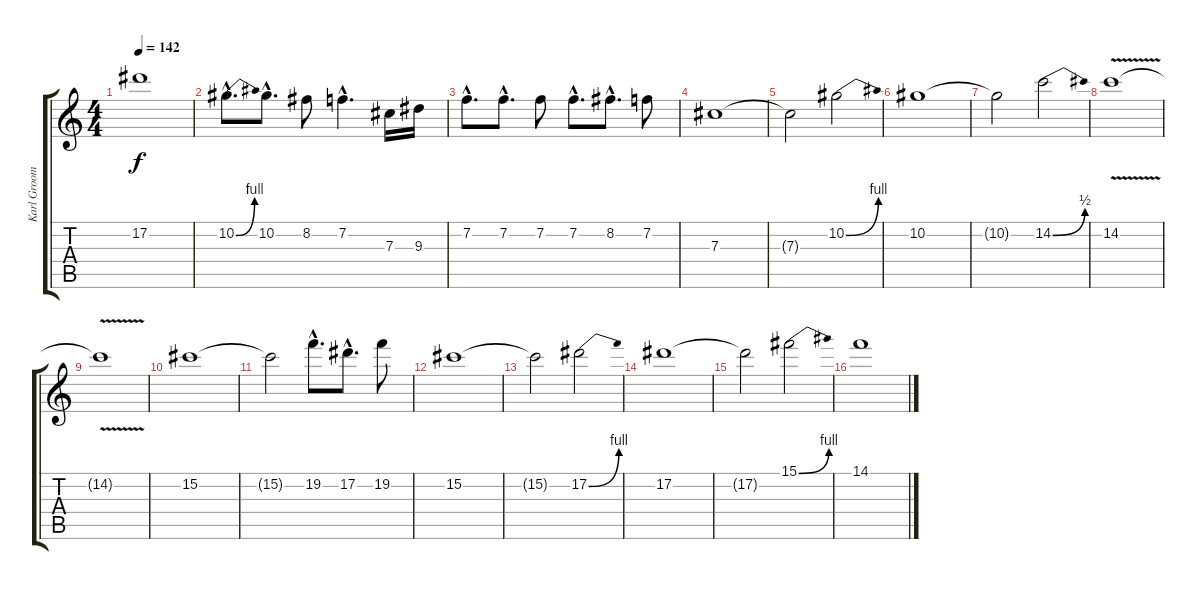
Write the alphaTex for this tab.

\track ("Karl Groom" "Karl Groom") {instrument distortionguitar}
\staff {score tabs}
\tuning (Eb4 Bb3 Gb3 Db3 Ab2 Eb2) {hide}
\ts (4 4)
\tempo 142
\clef g2
\ks c
17.2{t}.1{dy f} |
10.2{be (bend 0 0 60 4) hac}.8{d} 10.2{hac}.8{d} 8.2.8 7.2{hac}.4{d} 7.3.16 9.3.16 |
7.2{hac}.8{d} 7.2{hac}.8{d} 7.2.8 7.2{hac}.8{d} 8.2{hac}.8{d} 7.2.8 |
7.3.1 |
7.3{t}.2 10.2{be (bend 0 0 60 4)}.2 |
10.2.1 |
10.2{t}.2 14.2{be (bend 0 0 60 2)}.2 |
14.2{v}.1 |
14.2{t}.1 |
15.2.1 |
15.2{t}.2 19.2{hac}.8{d} 17.2{hac}.8{d} 19.2.8 |
15.2.1 |
15.2{t}.2 17.2{be (bend 0 0 60 4)}.2 |
17.2.1 |
17.2{t}.2 15.1{be (bend 0 0 60 4)}.2 |
14.1.1
